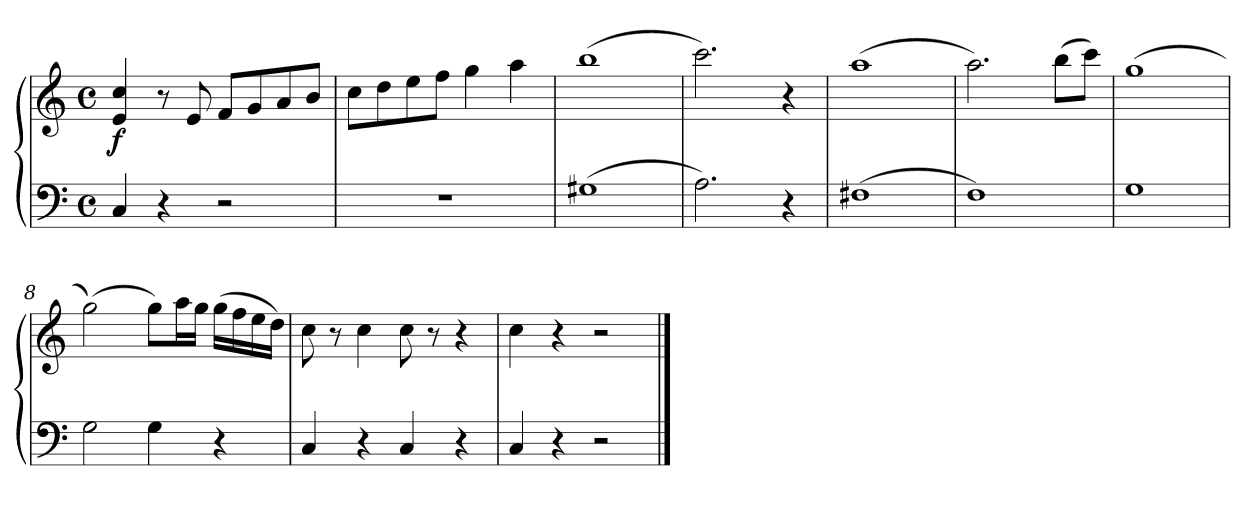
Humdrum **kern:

**kern	**kern	**dynam
*part1	*part1	*part1
*staff2	*staff1	*staff1/2
*clefF4	*clefG2	*
*k[]	*k[]	*
*M4/4	*M4/4	*
*met(c)	*met(c)	*
=1	=1	=1
!	!	!LO:DY:b
4C/	4e/ 4cc/	f
4r	8r	.
.	8e/	.
2r	8f/L	.
.	8g/	.
.	8a/	.
.	8b/J	.
=2	=2	=2
1r	8cc\L	.
.	8dd\	.
.	8ee\	.
.	8ff\J	.
.	4gg\	.
.	4aa\	.
=3	=3	=3
(>1G#X	(>1bb	.
=4	=4	=4
2.A\)	2.ccc\)	.
4r	4r	.
=5	=5	=5
(>1F#X	(>1aa	.
=6	=6	=6
1F)	2.aa\)	.
.	(>8bb\L	.
.	8ccc\J)	.
=7	=7	=7
1G	(>1gg	.
!!LO:LB:g=z
=8	=8	=8
2G\	(>2gg\)	.
4G\	8gg\L)	.
.	16aa\L	.
.	16gg\JJ	.
4r	(>16gg\LL	.
.	16ff\	.
.	16ee\	.
.	16dd\JJ)	.
=9	=9	=9
4C/	8cc\	.
.	8r	.
4r	4cc\	.
4C/	8cc\	.
.	8r	.
4r	4r	.
=10	=10	=10
4C/	4cc\	.
4r	4r	.
2r	2r	.
==	==	==
*-	*-	*-
